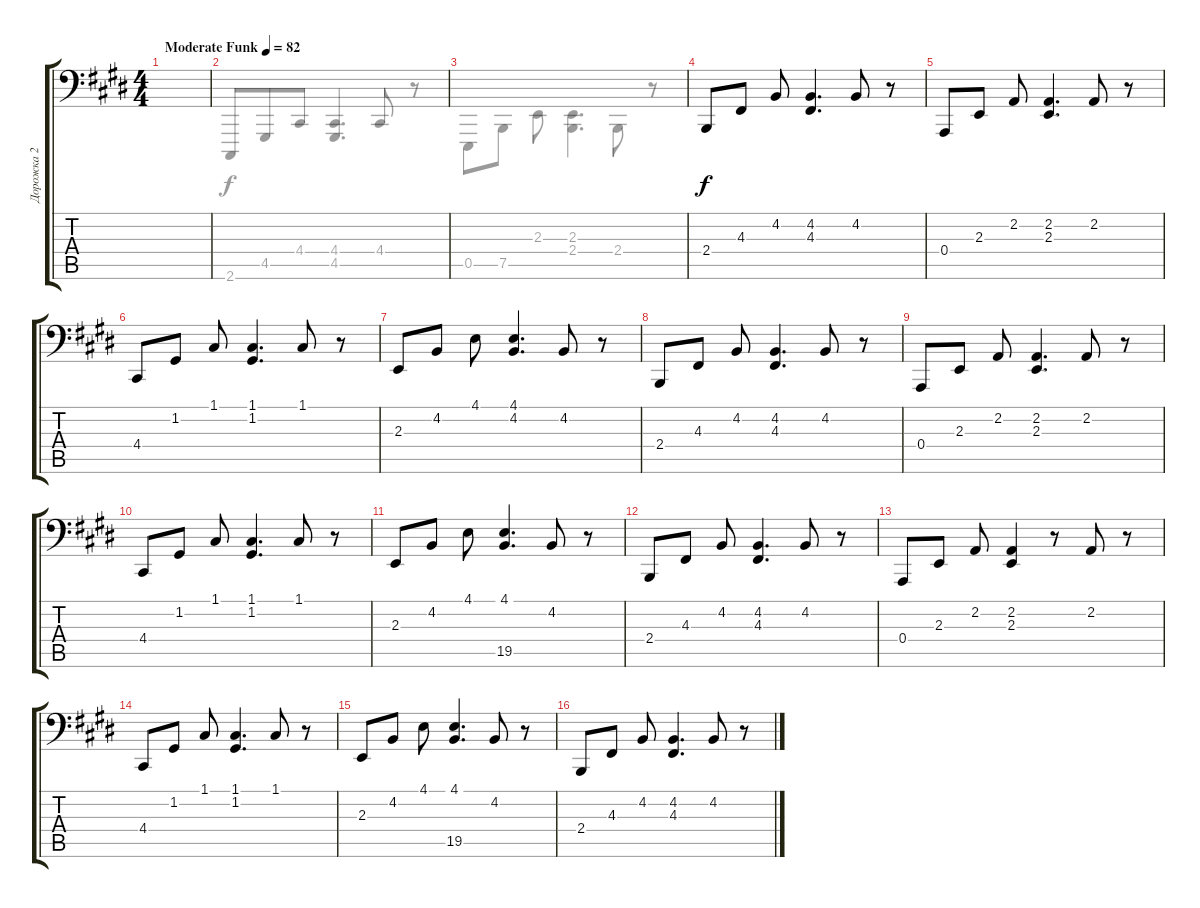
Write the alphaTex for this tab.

\track ("Дорожка 2" "Дорожка 2") {instrument acousticgrandpiano}
\staff {score tabs}
\tuning (C3 G2 D2 A1 E1 B0) {hide}
\voice
\ts (4 4)
\tempo (82 "Moderate Funk")
\clef f4
\ks e
|
|
|
2.4.8 4.3.8 4.2.8 (4.2 4.3).4{d} 4.2.8 r.8 |
0.4.8 2.3.8 2.2.8 (2.2 2.3).4{d} 2.2.8 r.8 |
4.4.8 1.2.8 1.1.8 (1.1 1.2).4{d} 1.1.8 r.8 |
2.3.8 4.2.8 4.1.8 (4.1 4.2).4{d} 4.2.8 r.8 |
2.4.8 4.3.8 4.2.8 (4.2 4.3).4{d} 4.2.8 r.8 |
0.4.8 2.3.8 2.2.8 (2.2 2.3).4{d} 2.2.8 r.8 |
4.4.8 1.2.8 1.1.8 (1.1 1.2).4{d} 1.1.8 r.8 |
2.3.8 4.2.8 4.1.8 (4.1 19.5).4{d} 4.2.8 r.8 |
2.4.8 4.3.8 4.2.8 (4.2 4.3).4{d} 4.2.8 r.8 |
0.4.8 2.3.8 2.2.8 (2.2 2.3).4 r.8 2.2.8 r.8 |
4.4.8 1.2.8 1.1.8 (1.1 1.2).4{d} 1.1.8 r.8 |
2.3.8 4.2.8 4.1.8 (4.1 19.5).4{d} 4.2.8 r.8 |
2.4.8 4.3.8 4.2.8 (4.2 4.3).4{d} 4.2.8 r.8
\voice
\clef f4
\ottava regular
\simile none
\ks e
|
2.6.8{beam Up} 4.5.8{beam Up beam merge} 4.4.8{beam Up} (4.4 4.5).4{d beam Up} 4.4.8{beam Up} r.8 |
0.5.8 7.5.8 2.3.8 (2.3 2.4).4{d} 2.4.8 r.8 |
|
|
|
|
|
|
|
|
|
|
|
|
